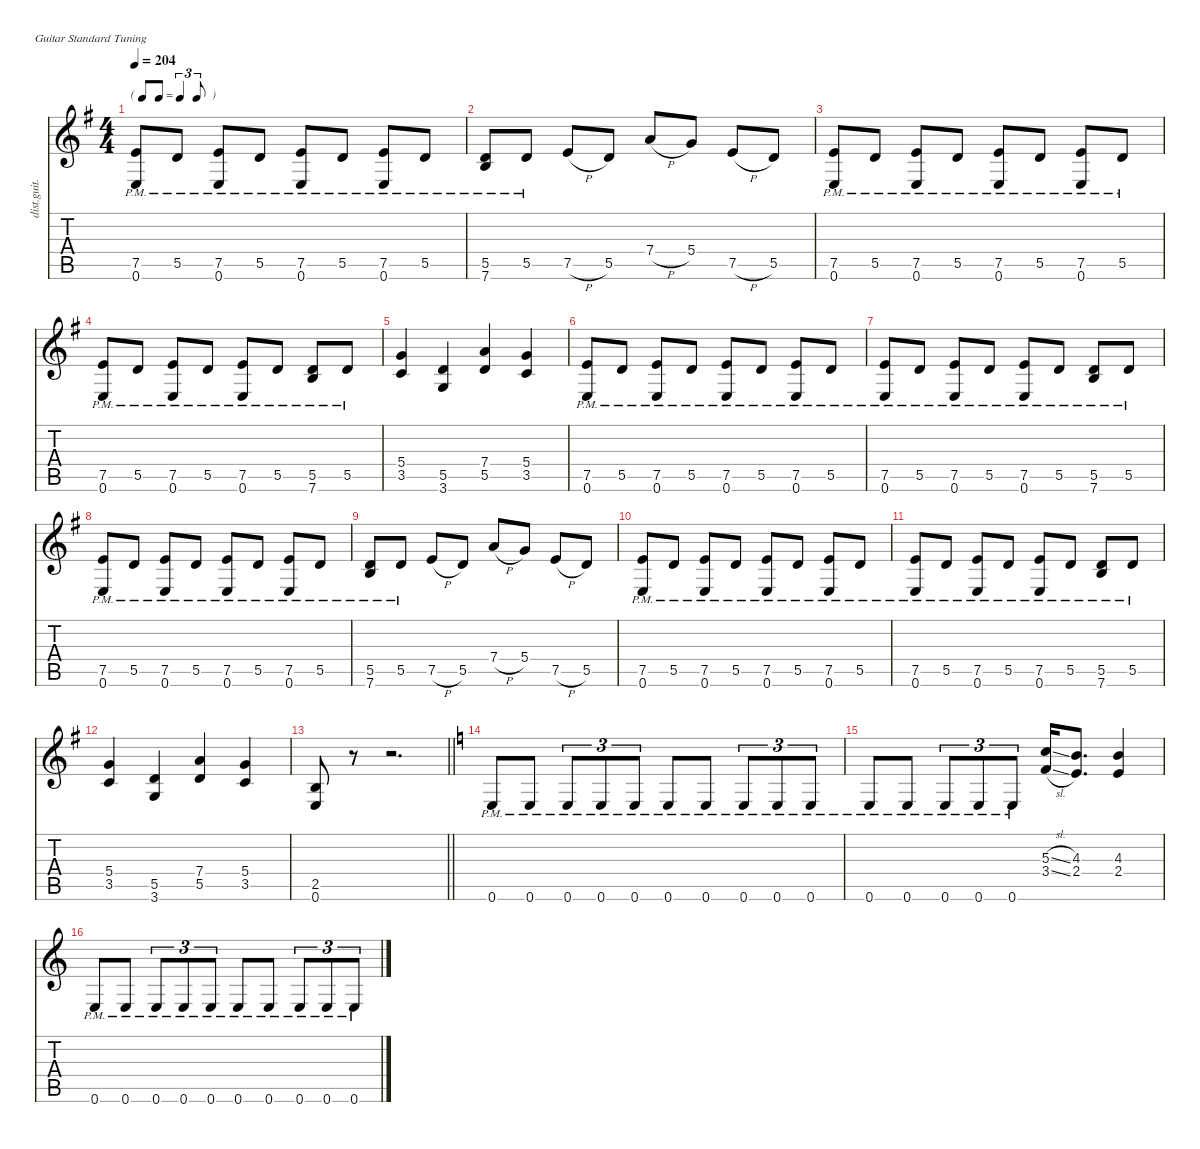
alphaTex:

\defaultSystemsLayout 4
\hideDynamics
\bracketExtendMode nobrackets
\otherSystemsTrackNameOrientation horizontal
\track ("James Hetfield" "dist.guit.") {defaultSystemsLayout 8 mute instrument distortionguitar}
\staff {score tabs}
\tuning (E4 B3 G3 D3 A2 E2)
\ts (4 4)
\tf triplet8th
\tempo 204
\clef g2
\ks eminor
(7.5{pm acc forcenatural} 0.6{pm acc forcenatural}).8{dy f beam Up} 5.5{pm acc forcenatural}.8{beam Up} (7.5{pm acc forcenatural} 0.6{pm acc forcenatural}).8{beam Up} 5.5{pm acc forcenatural}.8{beam Up} (7.5{pm acc forcenatural} 0.6{pm acc forcenatural}).8{beam Up} 5.5{pm acc forcenatural}.8{beam Up} (7.5{pm acc forcenatural} 0.6{pm acc forcenatural}).8{beam Up} 5.5{pm acc forcenatural}.8{beam Up} |
(5.5{pm acc forcenatural} 7.6{pm acc forcenatural}).8{beam Up} 5.5{pm acc forcenatural}.8{beam Up} 7.5{h acc forcenatural}.8{beam Up} 5.5{acc forcenatural}.8{beam Up} 7.4{h acc forcenatural}.8{beam Up} 5.4{acc forcenatural}.8{beam Up} 7.5{h acc forcenatural}.8{beam Up} 5.5{acc forcenatural}.8{beam Up} |
(7.5{pm acc forcenatural} 0.6{pm acc forcenatural}).8{beam Up} 5.5{pm acc forcenatural}.8{beam Up} (7.5{pm acc forcenatural} 0.6{pm acc forcenatural}).8{beam Up} 5.5{pm acc forcenatural}.8{beam Up} (7.5{pm acc forcenatural} 0.6{pm acc forcenatural}).8{beam Up} 5.5{pm acc forcenatural}.8{beam Up} (7.5{pm acc forcenatural} 0.6{pm acc forcenatural}).8{beam Up} 5.5{pm acc forcenatural}.8{beam Up} |
(7.5{pm acc forcenatural} 0.6{pm acc forcenatural}).8{beam Up} 5.5{pm acc forcenatural}.8{beam Up} (7.5{pm acc forcenatural} 0.6{pm acc forcenatural}).8{beam Up} 5.5{pm acc forcenatural}.8{beam Up} (7.5{pm acc forcenatural} 0.6{pm acc forcenatural}).8{beam Up} 5.5{pm acc forcenatural}.8{beam Up} (5.5{pm acc forcenatural} 7.6{pm acc forcenatural}).8{beam Up} 5.5{pm acc forcenatural}.8{beam Up} |
(5.4{acc forcenatural} 3.5{acc forcenatural}).4{beam Up} (5.5{acc forcenatural} 3.6{acc forcenatural}).4{beam Up} (7.4{acc forcenatural} 5.5{acc forcenatural}).4{beam Up} (5.4{acc forcenatural} 3.5{acc forcenatural}).4{beam Up} |
(7.5{pm acc forcenatural} 0.6{pm acc forcenatural}).8{beam Up} 5.5{pm acc forcenatural}.8{beam Up} (7.5{pm acc forcenatural} 0.6{pm acc forcenatural}).8{beam Up} 5.5{pm acc forcenatural}.8{beam Up} (7.5{pm acc forcenatural} 0.6{pm acc forcenatural}).8{beam Up} 5.5{pm acc forcenatural}.8{beam Up} (7.5{pm acc forcenatural} 0.6{pm acc forcenatural}).8{beam Up} 5.5{pm acc forcenatural}.8{beam Up} |
(7.5{pm acc forcenatural} 0.6{pm acc forcenatural}).8{beam Up} 5.5{pm acc forcenatural}.8{beam Up} (7.5{pm acc forcenatural} 0.6{pm acc forcenatural}).8{beam Up} 5.5{pm acc forcenatural}.8{beam Up} (7.5{pm acc forcenatural} 0.6{pm acc forcenatural}).8{beam Up} 5.5{pm acc forcenatural}.8{beam Up} (5.5{pm acc forcenatural} 7.6{pm acc forcenatural}).8{beam Up} 5.5{pm acc forcenatural}.8{beam Up} |
(7.5{pm acc forcenatural} 0.6{pm acc forcenatural}).8{beam Up} 5.5{pm acc forcenatural}.8{beam Up} (7.5{pm acc forcenatural} 0.6{pm acc forcenatural}).8{beam Up} 5.5{pm acc forcenatural}.8{beam Up} (7.5{pm acc forcenatural} 0.6{pm acc forcenatural}).8{beam Up} 5.5{pm acc forcenatural}.8{beam Up} (7.5{pm acc forcenatural} 0.6{pm acc forcenatural}).8{beam Up} 5.5{pm acc forcenatural}.8{beam Up} |
(5.5{pm acc forcenatural} 7.6{pm acc forcenatural}).8{beam Up} 5.5{pm acc forcenatural}.8{beam Up} 7.5{h acc forcenatural}.8{beam Up} 5.5{acc forcenatural}.8{beam Up} 7.4{h acc forcenatural}.8{beam Up} 5.4{acc forcenatural}.8{beam Up} 7.5{h acc forcenatural}.8{beam Up} 5.5{acc forcenatural}.8{beam Up} |
(7.5{pm acc forcenatural} 0.6{pm acc forcenatural}).8{beam Up} 5.5{pm acc forcenatural}.8{beam Up} (7.5{pm acc forcenatural} 0.6{pm acc forcenatural}).8{beam Up} 5.5{pm acc forcenatural}.8{beam Up} (7.5{pm acc forcenatural} 0.6{pm acc forcenatural}).8{beam Up} 5.5{pm acc forcenatural}.8{beam Up} (7.5{pm acc forcenatural} 0.6{pm acc forcenatural}).8{beam Up} 5.5{pm acc forcenatural}.8{beam Up} |
(7.5{pm acc forcenatural} 0.6{pm acc forcenatural}).8{beam Up} 5.5{pm acc forcenatural}.8{beam Up} (7.5{pm acc forcenatural} 0.6{pm acc forcenatural}).8{beam Up} 5.5{pm acc forcenatural}.8{beam Up} (7.5{pm acc forcenatural} 0.6{pm acc forcenatural}).8{beam Up} 5.5{pm acc forcenatural}.8{beam Up} (5.5{pm acc forcenatural} 7.6{pm acc forcenatural}).8{beam Up} 5.5{pm acc forcenatural}.8{beam Up} |
(5.4{acc forcenatural} 3.5{acc forcenatural}).4{beam Up} (5.5{acc forcenatural} 3.6{acc forcenatural}).4{beam Up} (7.4{acc forcenatural} 5.5{acc forcenatural}).4{beam Up} (5.4{acc forcenatural} 3.5{acc forcenatural}).4{beam Up} |
\barLineRight lightlight
(2.5{acc forcenatural} 0.6{acc forcenatural}).8{beam Up} r.8{beam Up} r.2{d beam Up} |
\ks aminor
0.6{pm}.8{beam Up} 0.6{pm}.8{beam Up} 0.6{pm}.8{tu (3 2) beam Up} 0.6{pm}.8{tu (3 2) beam Up} 0.6{pm}.8{tu (3 2) beam Up} 0.6{pm}.8{beam Up} 0.6{pm}.8{beam Up} 0.6{pm}.8{tu (3 2) beam Up} 0.6{pm}.8{tu (3 2) beam Up} 0.6{pm}.8{tu (3 2) beam Up} |
0.6{pm}.8{beam Up} 0.6{pm}.8{beam Up} 0.6{pm}.8{tu (3 2) beam Up} 0.6{pm}.8{tu (3 2) beam Up} 0.6{pm}.8{tu (3 2) beam Up} (5.3{sl} 3.4{sl}).16{beam Up} (4.3 2.4).8{d beam Up} (4.3 2.4).4{beam Up} |
0.6{pm}.8{beam Up} 0.6{pm}.8{beam Up} 0.6{pm}.8{tu (3 2) beam Up} 0.6{pm}.8{tu (3 2) beam Up} 0.6{pm}.8{tu (3 2) beam Up} 0.6{pm}.8{beam Up} 0.6{pm}.8{beam Up} 0.6{pm}.8{tu (3 2) beam Up} 0.6{pm}.8{tu (3 2) beam Up} 0.6{pm}.8{tu (3 2) beam Up}
